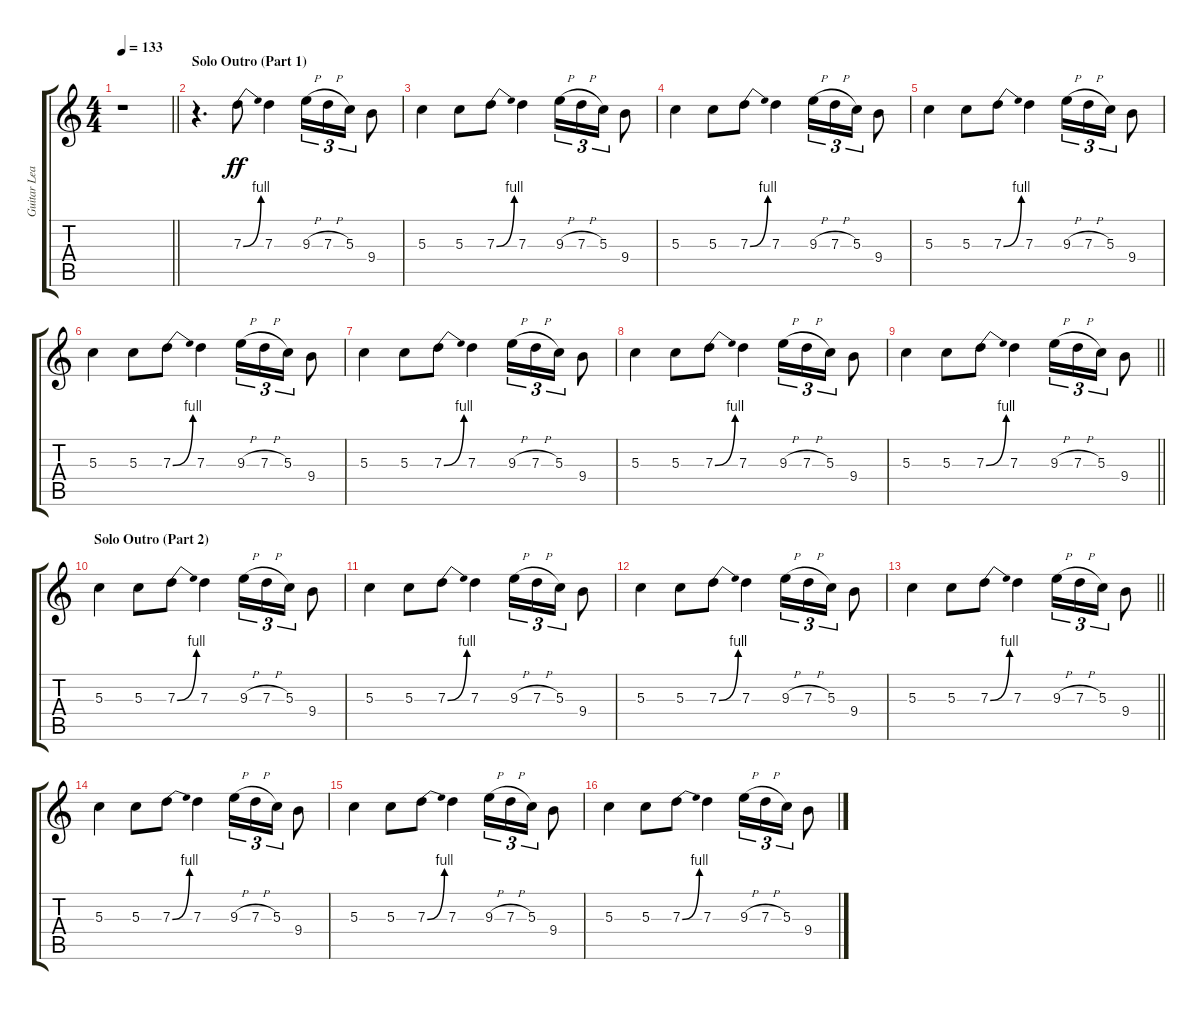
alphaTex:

\track ("Guitar Lead 2" "Guitar Lea") {instrument overdrivenguitar}
\staff {score tabs}
\tuning (E4 B3 G3 D3 A2 E2) {hide}
\ts (4 4)
\tempo 133
\clef g2
\barLineRight lightlight
\ks c
r.1{dy fff} |
\section ("" "Solo Outro (Part 1)")
r.4{d volume 14} 7.3{be (bend 0 0 60 4)}.8{dy ff} 7.3.4 9.3{h}.16{tu (3 2)} 7.3{h}.16{tu (3 2)} 5.3.16{tu (3 2)} 9.4.8 |
5.3.4 5.3.8 7.3{be (bend 0 0 60 4)}.8 7.3.4 9.3{h}.16{tu (3 2)} 7.3{h}.16{tu (3 2)} 5.3.16{tu (3 2)} 9.4.8 |
5.3.4 5.3.8 7.3{be (bend 0 0 60 4)}.8 7.3.4 9.3{h}.16{tu (3 2)} 7.3{h}.16{tu (3 2)} 5.3.16{tu (3 2)} 9.4.8 |
5.3.4 5.3.8 7.3{be (bend 0 0 60 4)}.8 7.3.4 9.3{h}.16{tu (3 2)} 7.3{h}.16{tu (3 2)} 5.3.16{tu (3 2)} 9.4.8 |
5.3.4 5.3.8 7.3{be (bend 0 0 60 4)}.8 7.3.4 9.3{h}.16{tu (3 2)} 7.3{h}.16{tu (3 2)} 5.3.16{tu (3 2)} 9.4.8 |
5.3.4 5.3.8 7.3{be (bend 0 0 60 4)}.8 7.3.4 9.3{h}.16{tu (3 2)} 7.3{h}.16{tu (3 2)} 5.3.16{tu (3 2)} 9.4.8 |
5.3.4 5.3.8 7.3{be (bend 0 0 60 4)}.8 7.3.4 9.3{h}.16{tu (3 2)} 7.3{h}.16{tu (3 2)} 5.3.16{tu (3 2)} 9.4.8 |
\barLineRight lightlight
5.3.4 5.3.8 7.3{be (bend 0 0 60 4)}.8 7.3.4 9.3{h}.16{tu (3 2)} 7.3{h}.16{tu (3 2)} 5.3.16{tu (3 2)} 9.4.8 |
\section ("" "Solo Outro (Part 2)")
5.3.4 5.3.8 7.3{be (bend 0 0 60 4)}.8 7.3.4 9.3{h}.16{tu (3 2)} 7.3{h}.16{tu (3 2)} 5.3.16{tu (3 2)} 9.4.8 |
5.3.4 5.3.8 7.3{be (bend 0 0 60 4)}.8 7.3.4 9.3{h}.16{tu (3 2)} 7.3{h}.16{tu (3 2)} 5.3.16{tu (3 2)} 9.4.8 |
5.3.4 5.3.8 7.3{be (bend 0 0 60 4)}.8 7.3.4 9.3{h}.16{tu (3 2)} 7.3{h}.16{tu (3 2)} 5.3.16{tu (3 2)} 9.4.8 |
\barLineRight lightlight
5.3.4 5.3.8 7.3{be (bend 0 0 60 4)}.8 7.3.4 9.3{h}.16{tu (3 2)} 7.3{h}.16{tu (3 2)} 5.3.16{tu (3 2)} 9.4.8 |
5.3.4 5.3.8 7.3{be (bend 0 0 60 4)}.8 7.3.4 9.3{h}.16{tu (3 2)} 7.3{h}.16{tu (3 2)} 5.3.16{tu (3 2)} 9.4.8 |
5.3.4 5.3.8 7.3{be (bend 0 0 60 4)}.8 7.3.4 9.3{h}.16{tu (3 2)} 7.3{h}.16{tu (3 2)} 5.3.16{tu (3 2)} 9.4.8 |
5.3.4 5.3.8 7.3{be (bend 0 0 60 4)}.8 7.3.4 9.3{h}.16{tu (3 2)} 7.3{h}.16{tu (3 2)} 5.3.16{tu (3 2)} 9.4.8
